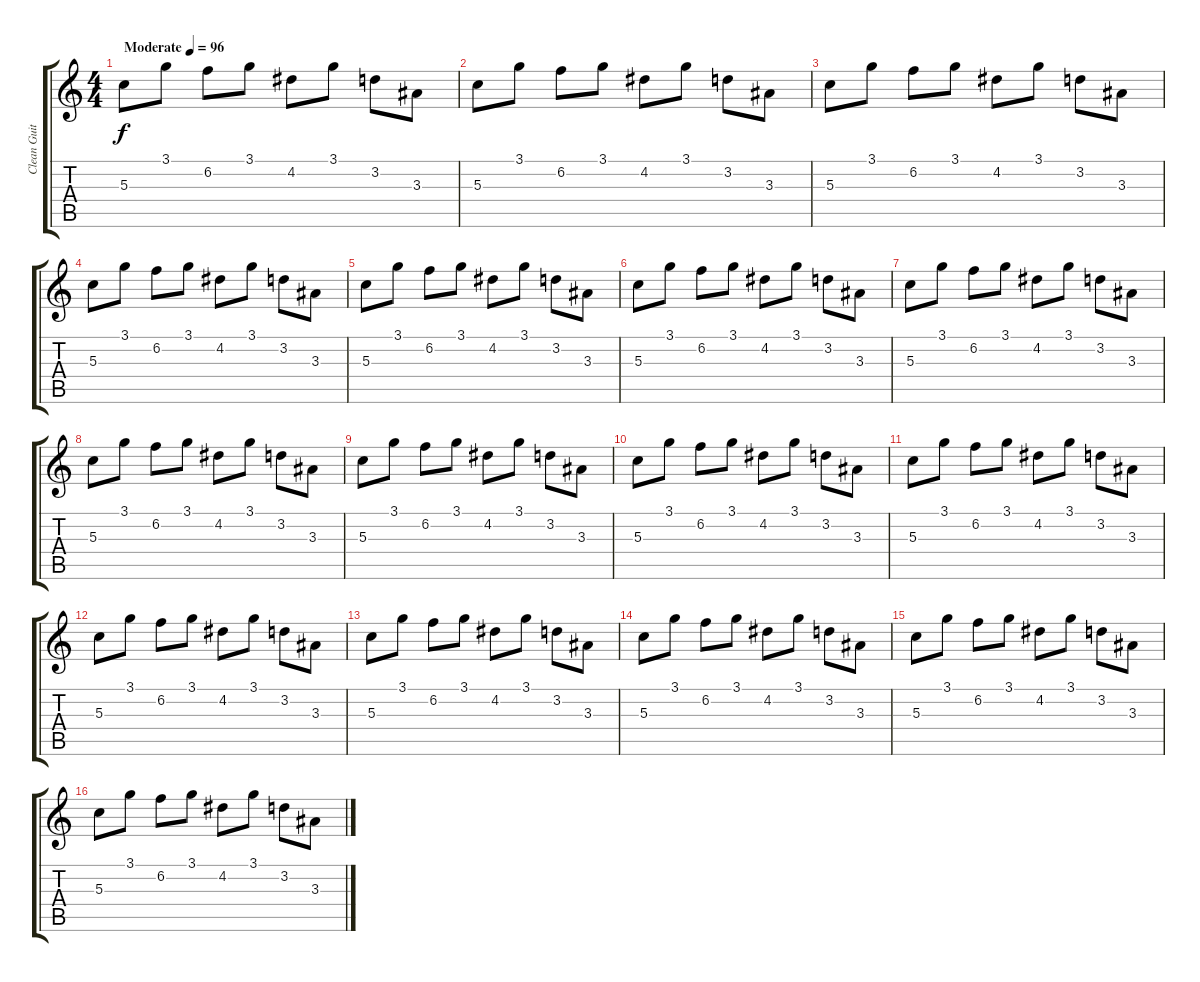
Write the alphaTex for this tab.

\track ("Clean Guitar #1" "Clean Guit") {instrument electricguitarclean}
\staff {score tabs}
\tuning (E4 B3 G3 D3 A2 E2) {hide}
\ts (4 4)
\tempo (96 "Moderate")
\clef g2
\ks c
5.3.8{dy f instrument electricguitarclean} 3.1.8 6.2.8 3.1.8 4.2.8 3.1.8 3.2.8 3.3.8 |
5.3.8 3.1.8 6.2.8 3.1.8 4.2.8 3.1.8 3.2.8 3.3.8 |
5.3.8 3.1.8 6.2.8 3.1.8 4.2.8 3.1.8 3.2.8 3.3.8 |
5.3.8 3.1.8 6.2.8 3.1.8 4.2.8 3.1.8 3.2.8 3.3.8 |
5.3.8 3.1.8 6.2.8 3.1.8 4.2.8 3.1.8 3.2.8 3.3.8 |
5.3.8 3.1.8 6.2.8 3.1.8 4.2.8 3.1.8 3.2.8 3.3.8 |
5.3.8 3.1.8 6.2.8 3.1.8 4.2.8 3.1.8 3.2.8 3.3.8 |
5.3.8 3.1.8 6.2.8 3.1.8 4.2.8 3.1.8 3.2.8 3.3.8 |
5.3.8 3.1.8 6.2.8 3.1.8 4.2.8 3.1.8 3.2.8 3.3.8 |
5.3.8 3.1.8 6.2.8 3.1.8 4.2.8 3.1.8 3.2.8 3.3.8 |
5.3.8 3.1.8 6.2.8 3.1.8 4.2.8 3.1.8 3.2.8 3.3.8 |
5.3.8 3.1.8 6.2.8 3.1.8 4.2.8 3.1.8 3.2.8 3.3.8 |
5.3.8 3.1.8 6.2.8 3.1.8 4.2.8 3.1.8 3.2.8 3.3.8 |
5.3.8 3.1.8 6.2.8 3.1.8 4.2.8 3.1.8 3.2.8 3.3.8 |
5.3.8 3.1.8 6.2.8 3.1.8 4.2.8 3.1.8 3.2.8 3.3.8 |
5.3.8 3.1.8 6.2.8 3.1.8 4.2.8 3.1.8 3.2.8 3.3.8
